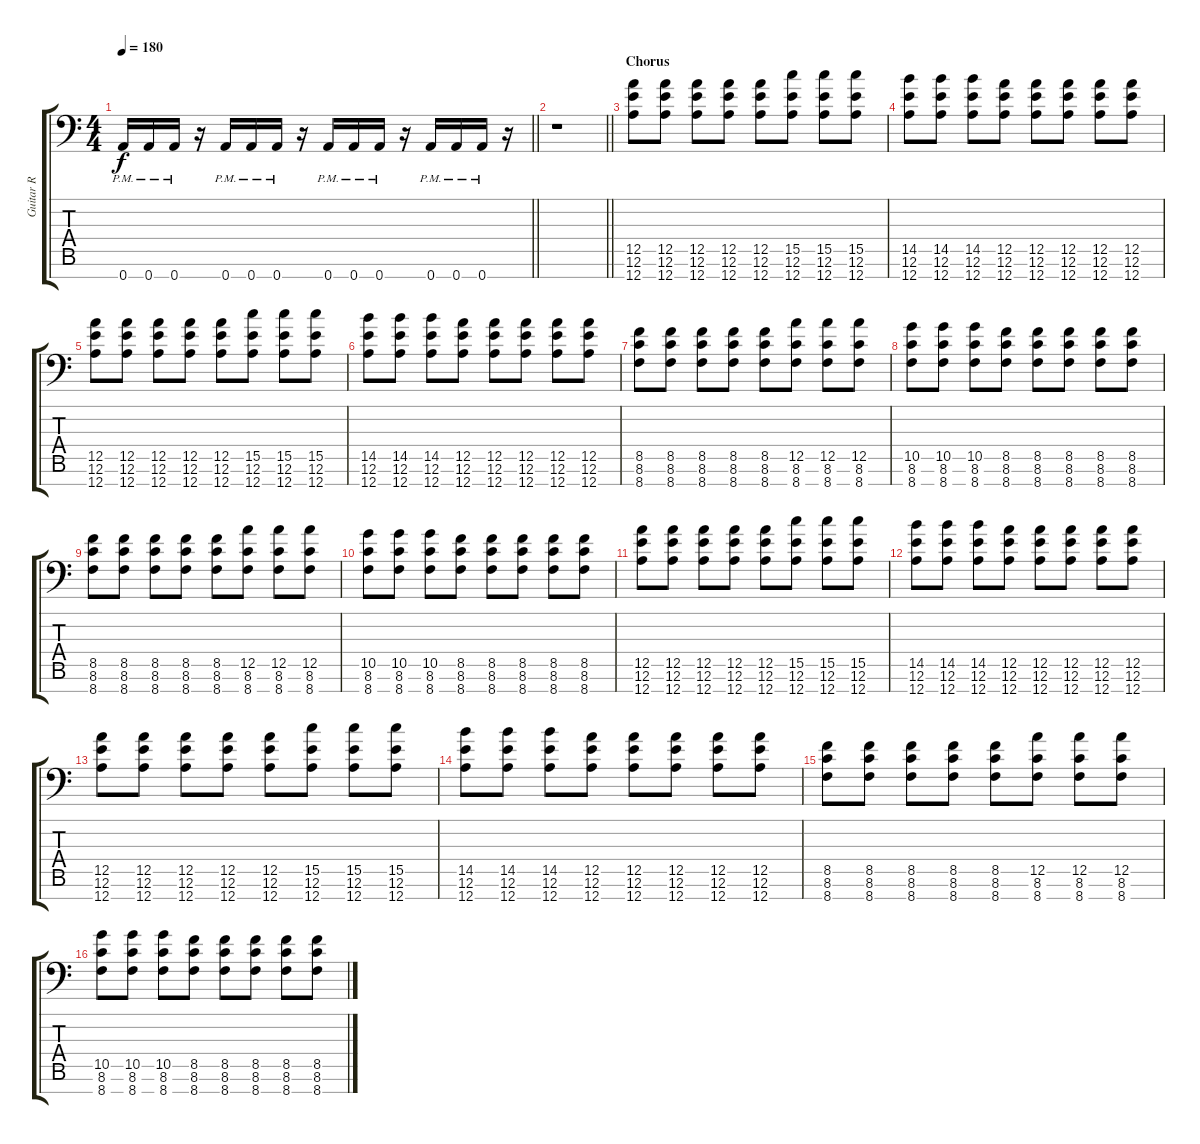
\track ("Guitar R" "Guitar R") {instrument overdrivenguitar}
\staff {score tabs}
\tuning (E4 B3 G3 D3 A2 E2 A1) {hide}
\ts (4 4)
\tempo 180
\clef f4
\barLineRight lightlight
\ks c
0.7{pm}.16{dy f} 0.7{pm}.16 0.7{pm}.16 r.16 0.7{pm}.16 0.7{pm}.16 0.7{pm}.16 r.16 0.7{pm}.16 0.7{pm}.16 0.7{pm}.16 r.16 0.7{pm}.16 0.7{pm}.16 0.7{pm}.16 r.16 |
\barLineRight lightlight
r.1 |
\section ("" "Chorus")
(12.5 12.6 12.7).8 (12.5 12.6 12.7).8 (12.5 12.6 12.7).8 (12.5 12.6 12.7).8 (12.5 12.6 12.7).8 (15.5 12.6 12.7).8 (15.5 12.6 12.7).8 (15.5 12.6 12.7).8 |
(14.5 12.6 12.7).8 (14.5 12.6 12.7).8 (14.5 12.6 12.7).8 (12.5 12.6 12.7).8 (12.5 12.6 12.7).8 (12.5 12.6 12.7).8 (12.5 12.6 12.7).8 (12.5 12.6 12.7).8 |
(12.5 12.6 12.7).8 (12.5 12.6 12.7).8 (12.5 12.6 12.7).8 (12.5 12.6 12.7).8 (12.5 12.6 12.7).8 (15.5 12.6 12.7).8 (15.5 12.6 12.7).8 (15.5 12.6 12.7).8 |
(14.5 12.6 12.7).8 (14.5 12.6 12.7).8 (14.5 12.6 12.7).8 (12.5 12.6 12.7).8 (12.5 12.6 12.7).8 (12.5 12.6 12.7).8 (12.5 12.6 12.7).8 (12.5 12.6 12.7).8 |
(8.5 8.6 8.7).8 (8.5 8.6 8.7).8 (8.5 8.6 8.7).8 (8.5 8.6 8.7).8 (8.5 8.6 8.7).8 (12.5 8.6 8.7).8 (12.5 8.6 8.7).8 (12.5 8.6 8.7).8 |
(10.5 8.6 8.7).8 (10.5 8.6 8.7).8 (10.5 8.6 8.7).8 (8.5 8.6 8.7).8 (8.5 8.6 8.7).8 (8.5 8.6 8.7).8 (8.5 8.6 8.7).8 (8.5 8.6 8.7).8 |
(8.5 8.6 8.7).8 (8.5 8.6 8.7).8 (8.5 8.6 8.7).8 (8.5 8.6 8.7).8 (8.5 8.6 8.7).8 (12.5 8.6 8.7).8 (12.5 8.6 8.7).8 (12.5 8.6 8.7).8 |
(10.5 8.6 8.7).8 (10.5 8.6 8.7).8 (10.5 8.6 8.7).8 (8.5 8.6 8.7).8 (8.5 8.6 8.7).8 (8.5 8.6 8.7).8 (8.5 8.6 8.7).8 (8.5 8.6 8.7).8 |
(12.5 12.6 12.7).8 (12.5 12.6 12.7).8 (12.5 12.6 12.7).8 (12.5 12.6 12.7).8 (12.5 12.6 12.7).8 (15.5 12.6 12.7).8 (15.5 12.6 12.7).8 (15.5 12.6 12.7).8 |
(14.5 12.6 12.7).8 (14.5 12.6 12.7).8 (14.5 12.6 12.7).8 (12.5 12.6 12.7).8 (12.5 12.6 12.7).8 (12.5 12.6 12.7).8 (12.5 12.6 12.7).8 (12.5 12.6 12.7).8 |
(12.5 12.6 12.7).8 (12.5 12.6 12.7).8 (12.5 12.6 12.7).8 (12.5 12.6 12.7).8 (12.5 12.6 12.7).8 (15.5 12.6 12.7).8 (15.5 12.6 12.7).8 (15.5 12.6 12.7).8 |
(14.5 12.6 12.7).8 (14.5 12.6 12.7).8 (14.5 12.6 12.7).8 (12.5 12.6 12.7).8 (12.5 12.6 12.7).8 (12.5 12.6 12.7).8 (12.5 12.6 12.7).8 (12.5 12.6 12.7).8 |
(8.5 8.6 8.7).8 (8.5 8.6 8.7).8 (8.5 8.6 8.7).8 (8.5 8.6 8.7).8 (8.5 8.6 8.7).8 (12.5 8.6 8.7).8 (12.5 8.6 8.7).8 (12.5 8.6 8.7).8 |
(10.5 8.6 8.7).8 (10.5 8.6 8.7).8 (10.5 8.6 8.7).8 (8.5 8.6 8.7).8 (8.5 8.6 8.7).8 (8.5 8.6 8.7).8 (8.5 8.6 8.7).8 (8.5 8.6 8.7).8
